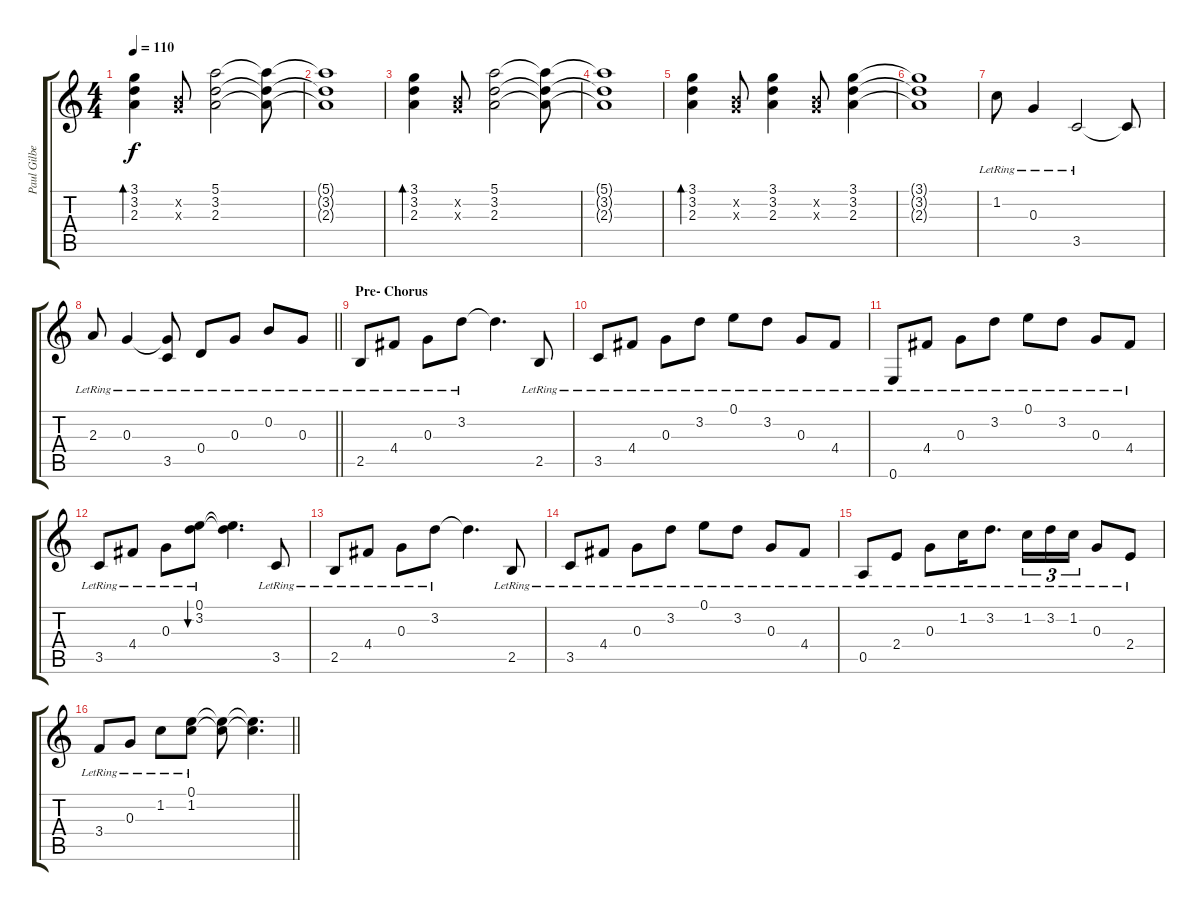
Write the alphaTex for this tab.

\track ("Paul Gilbert" "Paul Gilbe") {instrument acousticguitarsteel}
\staff {score tabs}
\tuning (E4 B3 G3 D3 A2 E2) {hide}
\ts (4 4)
\tempo 110
\clef g2
\ks c
(3.1 3.2 2.3).4{bd 120 dy f} (0.2{x} 0.3{x}).8 (5.1 3.2 2.3).2 (5.1{t} 3.2{t} 2.3{t}).8 |
(5.1{t} 3.2{t} 2.3{t}).1 |
(3.1 3.2 2.3).4{bd 120} (0.2{x} 0.3{x}).8 (5.1 3.2 2.3).2 (5.1{t} 3.2{t} 2.3{t}).8 |
(5.1{t} 3.2{t} 2.3{t}).1 |
(3.1 3.2 2.3).4{bd 120} (0.2{x} 0.3{x}).8 (3.1 3.2 2.3).4 (0.2{x} 0.3{x}).8 (3.1 3.2 2.3).4 |
(3.1{t} 3.2{t} 2.3{t}).1 |
1.2{lr}.8 0.3{lr}.4 3.5{lr}.2 3.5{t}.8 |
\barLineRight lightlight
2.3{lr}.8 0.3{lr}.4 (0.3{t} 3.5{lr}).8 0.4{lr}.8 0.3{lr}.8 0.2{lr}.8 0.3{lr}.8 |
\section ("" "Pre- Chorus")
2.5{lr}.8 4.4{lr}.8 0.3{lr}.8 3.2{lr}.8 3.2{t}.4{d} 2.5{lr}.8 |
3.5{lr}.8 4.4{lr}.8 0.3{lr}.8 3.2{lr}.8 0.1{lr}.8 3.2{lr}.8 0.3{lr}.8 4.4{lr}.8 |
0.6{lr}.8 4.4{lr}.8 0.3{lr}.8 3.2{lr}.8 0.1{lr}.8 3.2{lr}.8 0.3{lr}.8 4.4{lr}.8 |
3.5{lr}.8 4.4{lr}.8 0.3{lr}.8 (0.1{lr} 3.2{lr}).8{bu 240} (0.1{t} 3.2{t}).4{d} 3.5{lr}.8 |
2.5{lr}.8 4.4{lr}.8 0.3{lr}.8 3.2{lr}.8 3.2{t}.4{d} 2.5{lr}.8 |
3.5{lr}.8 4.4{lr}.8 0.3{lr}.8 3.2{lr}.8 0.1{lr}.8 3.2{lr}.8 0.3{lr}.8 4.4{lr}.8 |
0.5{lr}.8 2.4{lr}.8 0.3{lr}.8 1.2{lr}.16 3.2{lr}.8{d} 1.2{lr}.16{tu (3 2)} 3.2{lr}.16{tu (3 2)} 1.2{lr}.16{tu (3 2)} 0.3{lr}.8 2.4{lr}.8 |
\barLineRight lightlight
3.4{lr}.8 0.3{lr}.8 1.2{lr}.8 (0.1{lr} 1.2{lr}).8 (0.1{t} 1.2{t}).8 (0.1{t} 1.2{t}).4{d}
